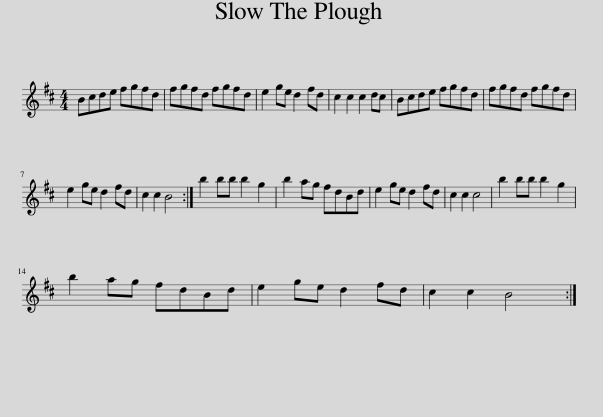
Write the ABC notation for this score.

X:1
L:1/8
M:4/4
I:linebreak $
K:Bmin
V:1 treble
V:1
 Bcde fgfd | fgfd fgfd | e2 ge d2 fd | c2 c2 c2 dc | Bcde fgfd | %5
 fgfd fgfd |$ e2 ge d2 fd | c2 c2 B4 :| b2 bb b2 g2 | b2 ag fdBd | %10
 e2 ge d2 fd | c2 c2 c4 | b2 bb b2 g2 |$ b2 ag fdBd | e2 ge d2 fd | %15
 c2 c2 B4 :| %16
